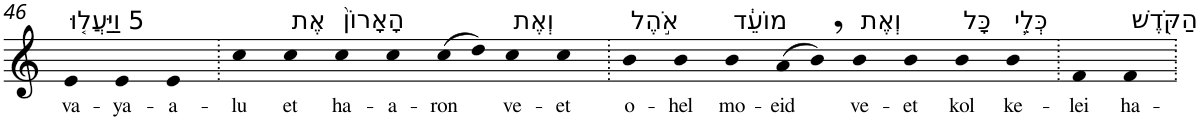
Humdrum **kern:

**kern	**text
*part1	*part1
*staff1	*staff1
*I"Piano	*
*I'Pno	*
!!LO:PB:g=z
*clefG2	*
*k[]	*
=46	=46
!LO:TX:a:t=5 וַיַּעֲל֤וּ	!
!	!LO:LY:b
4e	va-
!	!LO:LY:b
4e	-ya-
!	!LO:LY:b
4e	-a-
=47.	=47.
!	!LO:LY:b
4cc	-lu
!LO:TX:a:t=אֶת	!
!	!LO:LY:b
4cc	et
!LO:TX:a:t=הָאָרוֹן֙	!
!	!LO:LY:b
4cc	ha-
!	!LO:LY:b
4cc	-a-
!	!LO:LY:b
(>8cc	-ron
8dd)	.
!LO:TX:a:t=וְאֶת	!
!	!LO:LY:b
4cc	ve-
!	!LO:LY:b
4cc	-et
=48.	=48.
!LO:TX:a:t=אֹ֣הֶל	!
!	!LO:LY:b
4b	o-
!	!LO:LY:b
4b	-hel
!LO:TX:a:t=מוֹעֵ֔ד	!
!	!LO:LY:b
4b	mo-
!	!LO:LY:b
(>8a	-eid
8b,)	.
!LO:TX:a:t=וְאֶת	!
!	!LO:LY:b
4b	ve-
!	!LO:LY:b
4b	-et
!LO:TX:a:t=כָּל	!
!	!LO:LY:b
4b	kol
!LO:TX:a:t=כְּלֵ֥י	!
!	!LO:LY:b
4b	ke-
=49.	=49.
!	!LO:LY:b
4f	-lei
!LO:TX:a:t=הַקֹּ֖דֶשׁ	!
!	!LO:LY:b
4f	ha-
=.	=.
*-	*-
